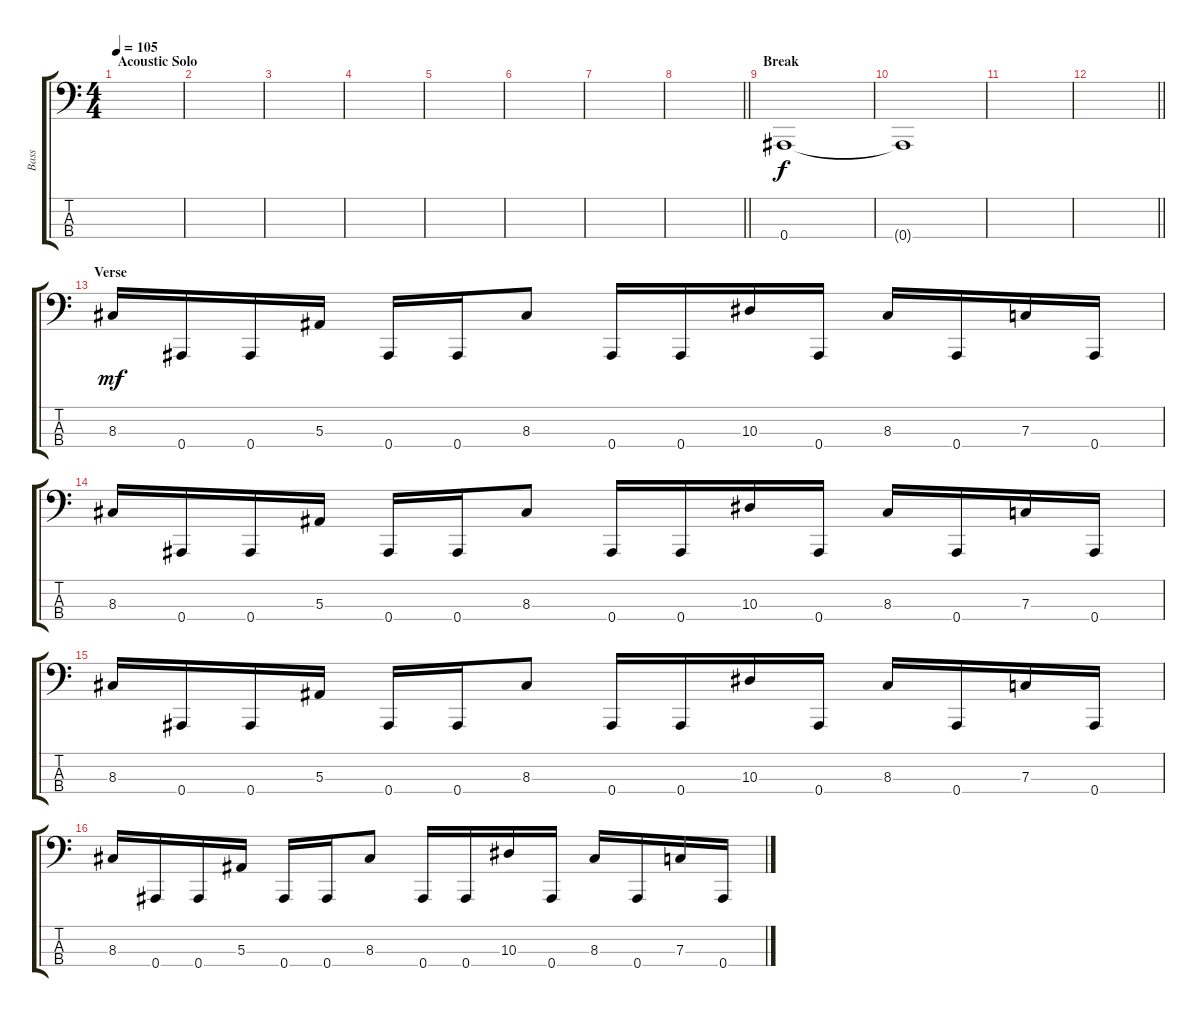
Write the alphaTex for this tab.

\track ("Bass" "Bass") {instrument electricbassfinger}
\staff {score tabs}
\tuning (Eb2 Bb1 F1 Bb0) {hide}
\ts (4 4)
\section ("" "Acoustic Solo")
\tempo 105
\clef f4
\ks c
|
|
|
|
|
|
|
\barLineRight lightlight
|
\section ("" "Break")
0.4.1 |
0.4{t}.1{dy f} |
|
\barLineRight lightlight
|
\section ("" "Verse")
8.3.16{dy mf} 0.4.16 0.4.16 5.3.16 0.4.16 0.4.16 8.3.8 0.4.16 0.4.16 10.3.16 0.4.16 8.3.16 0.4.16 7.3.16 0.4.16 |
8.3.16 0.4.16 0.4.16 5.3.16 0.4.16 0.4.16 8.3.8 0.4.16 0.4.16 10.3.16 0.4.16 8.3.16 0.4.16 7.3.16 0.4.16 |
8.3.16 0.4.16 0.4.16 5.3.16 0.4.16 0.4.16 8.3.8 0.4.16 0.4.16 10.3.16 0.4.16 8.3.16 0.4.16 7.3.16 0.4.16 |
8.3.16 0.4.16 0.4.16 5.3.16 0.4.16 0.4.16 8.3.8 0.4.16 0.4.16 10.3.16 0.4.16 8.3.16 0.4.16 7.3.16 0.4.16
